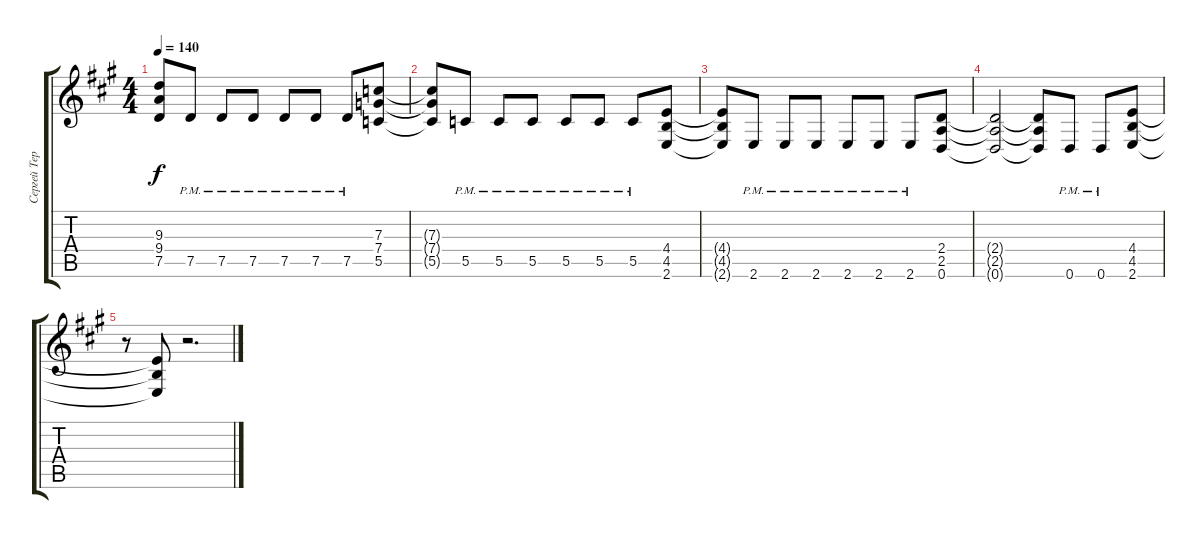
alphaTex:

\track ("Сергей Терентьев" "Сергей Тер") {instrument distortionguitar}
\staff {score tabs}
\tuning (D4 A3 F3 C3 G2 D2) {hide}
\ts (4 4)
\tempo 140
\clef g2
\ks a
(9.3{t} 9.4{t} 7.5{t}).8{dy f} 7.5{pm}.8 7.5{pm}.8 7.5{pm}.8 7.5{pm}.8 7.5{pm}.8 7.5{pm}.8 (7.3 7.4 5.5).8 |
(7.3{t} 7.4{t} 5.5{t}).8 5.5{pm}.8 5.5{pm}.8 5.5{pm}.8 5.5{pm}.8 5.5{pm}.8 5.5{pm}.8 (4.4 4.5 2.6).8 |
(4.4{t} 4.5{t} 2.6{t}).8 2.6{pm}.8 2.6{pm}.8 2.6{pm}.8 2.6{pm}.8 2.6{pm}.8 2.6{pm}.8 (2.4 2.5 0.6).8 |
(2.4{t} 2.5{t} 0.6{t}).2 (2.4{t} 2.5{t} 0.6{t}).8 0.6{pm}.8 0.6{pm}.8 (4.4 4.5 2.6).8 |
r.8 (4.4{t} 4.5{t} 2.6{t}).8 r.2{d}
